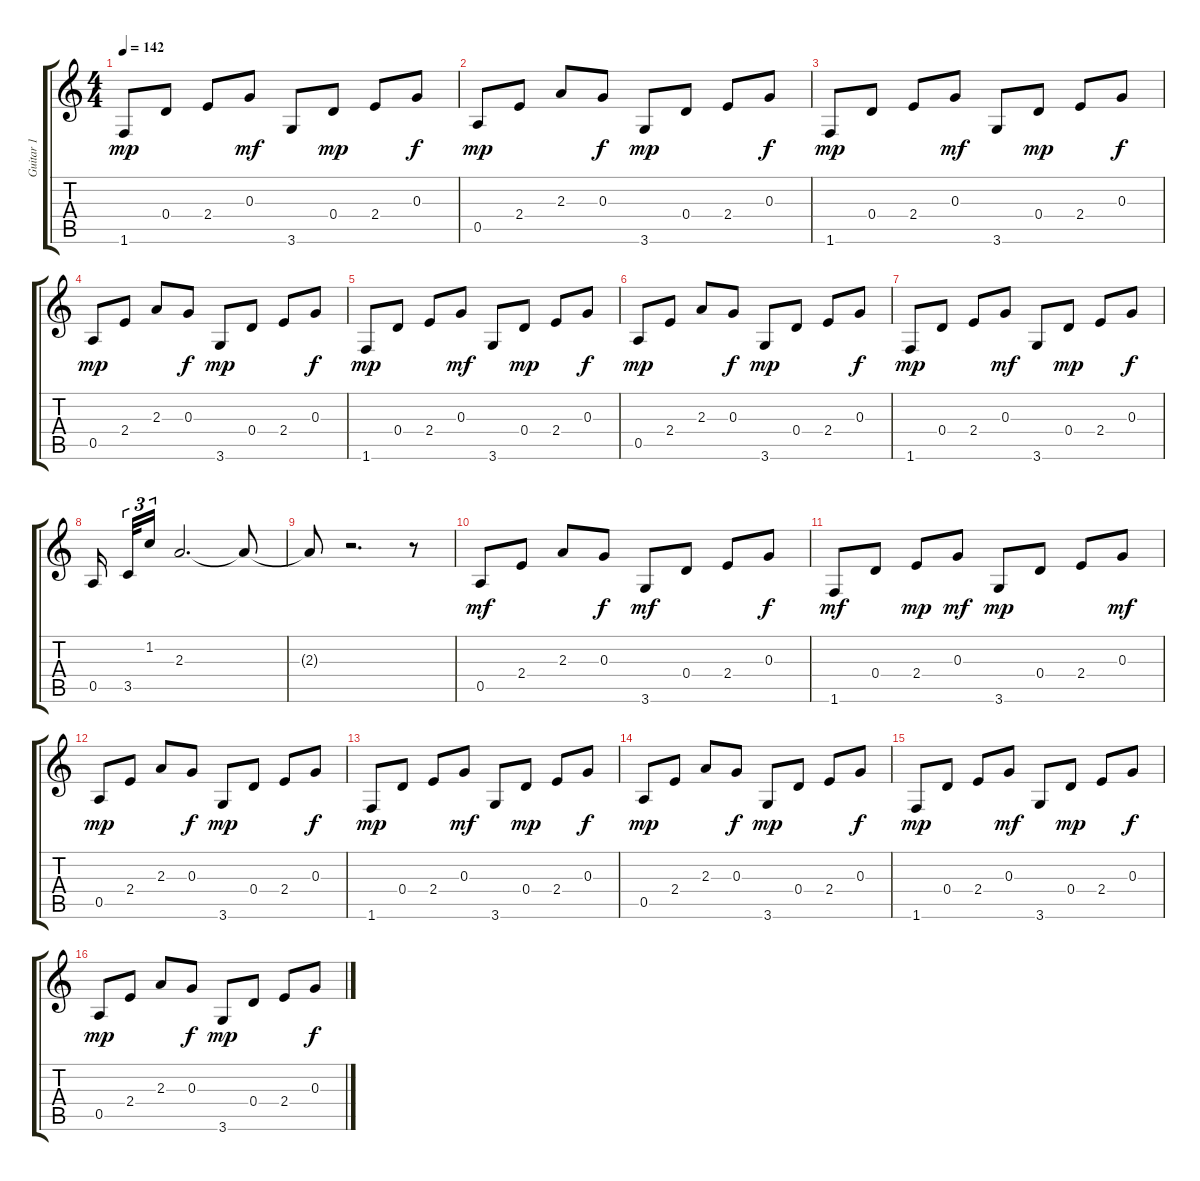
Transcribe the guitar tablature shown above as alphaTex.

\track ("Guitar 1" "Guitar 1") {instrument electricguitarclean}
\staff {score tabs}
\tuning (E4 B3 G3 D3 A2 E2) {hide}
\ts (4 4)
\tempo 142
\clef g2
\ks c
1.6.8{dy mp} 0.4.8 2.4.8 0.3.8{dy mf} 3.6.8 0.4.8{dy mp} 2.4.8 0.3.8{dy f} |
0.5.8{dy mp} 2.4.8 2.3.8 0.3.8{dy f} 3.6.8{dy mp} 0.4.8 2.4.8 0.3.8{dy f} |
1.6.8{dy mp} 0.4.8 2.4.8 0.3.8{dy mf} 3.6.8 0.4.8{dy mp} 2.4.8 0.3.8{dy f} |
0.5.8{dy mp} 2.4.8 2.3.8 0.3.8{dy f} 3.6.8{dy mp} 0.4.8 2.4.8 0.3.8{dy f} |
1.6.8{dy mp} 0.4.8 2.4.8 0.3.8{dy mf} 3.6.8 0.4.8{dy mp} 2.4.8 0.3.8{dy f} |
0.5.8{dy mp} 2.4.8 2.3.8 0.3.8{dy f} 3.6.8{dy mp} 0.4.8 2.4.8 0.3.8{dy f} |
1.6.8{dy mp} 0.4.8 2.4.8 0.3.8{dy mf} 3.6.8 0.4.8{dy mp} 2.4.8 0.3.8{dy f} |
0.5.16{beam splitsecondary} 3.5.32{tu (3 2)} 1.2.16{tu (3 2)} 2.3.2{d} 2.3{t}.8 |
2.3{t}.8 r.2{d} r.8 |
0.5.8{dy mf} 2.4.8 2.3.8 0.3.8{dy f} 3.6.8{dy mf} 0.4.8 2.4.8 0.3.8{dy f} |
1.6.8{dy mf} 0.4.8 2.4.8{dy mp} 0.3.8{dy mf} 3.6.8{dy mp} 0.4.8 2.4.8 0.3.8{dy mf} |
0.5.8{dy mp} 2.4.8 2.3.8 0.3.8{dy f} 3.6.8{dy mp} 0.4.8 2.4.8 0.3.8{dy f} |
1.6.8{dy mp} 0.4.8 2.4.8 0.3.8{dy mf} 3.6.8 0.4.8{dy mp} 2.4.8 0.3.8{dy f} |
0.5.8{dy mp} 2.4.8 2.3.8 0.3.8{dy f} 3.6.8{dy mp} 0.4.8 2.4.8 0.3.8{dy f} |
1.6.8{dy mp} 0.4.8 2.4.8 0.3.8{dy mf} 3.6.8 0.4.8{dy mp} 2.4.8 0.3.8{dy f} |
0.5.8{dy mp} 2.4.8 2.3.8 0.3.8{dy f} 3.6.8{dy mp} 0.4.8 2.4.8 0.3.8{dy f}
